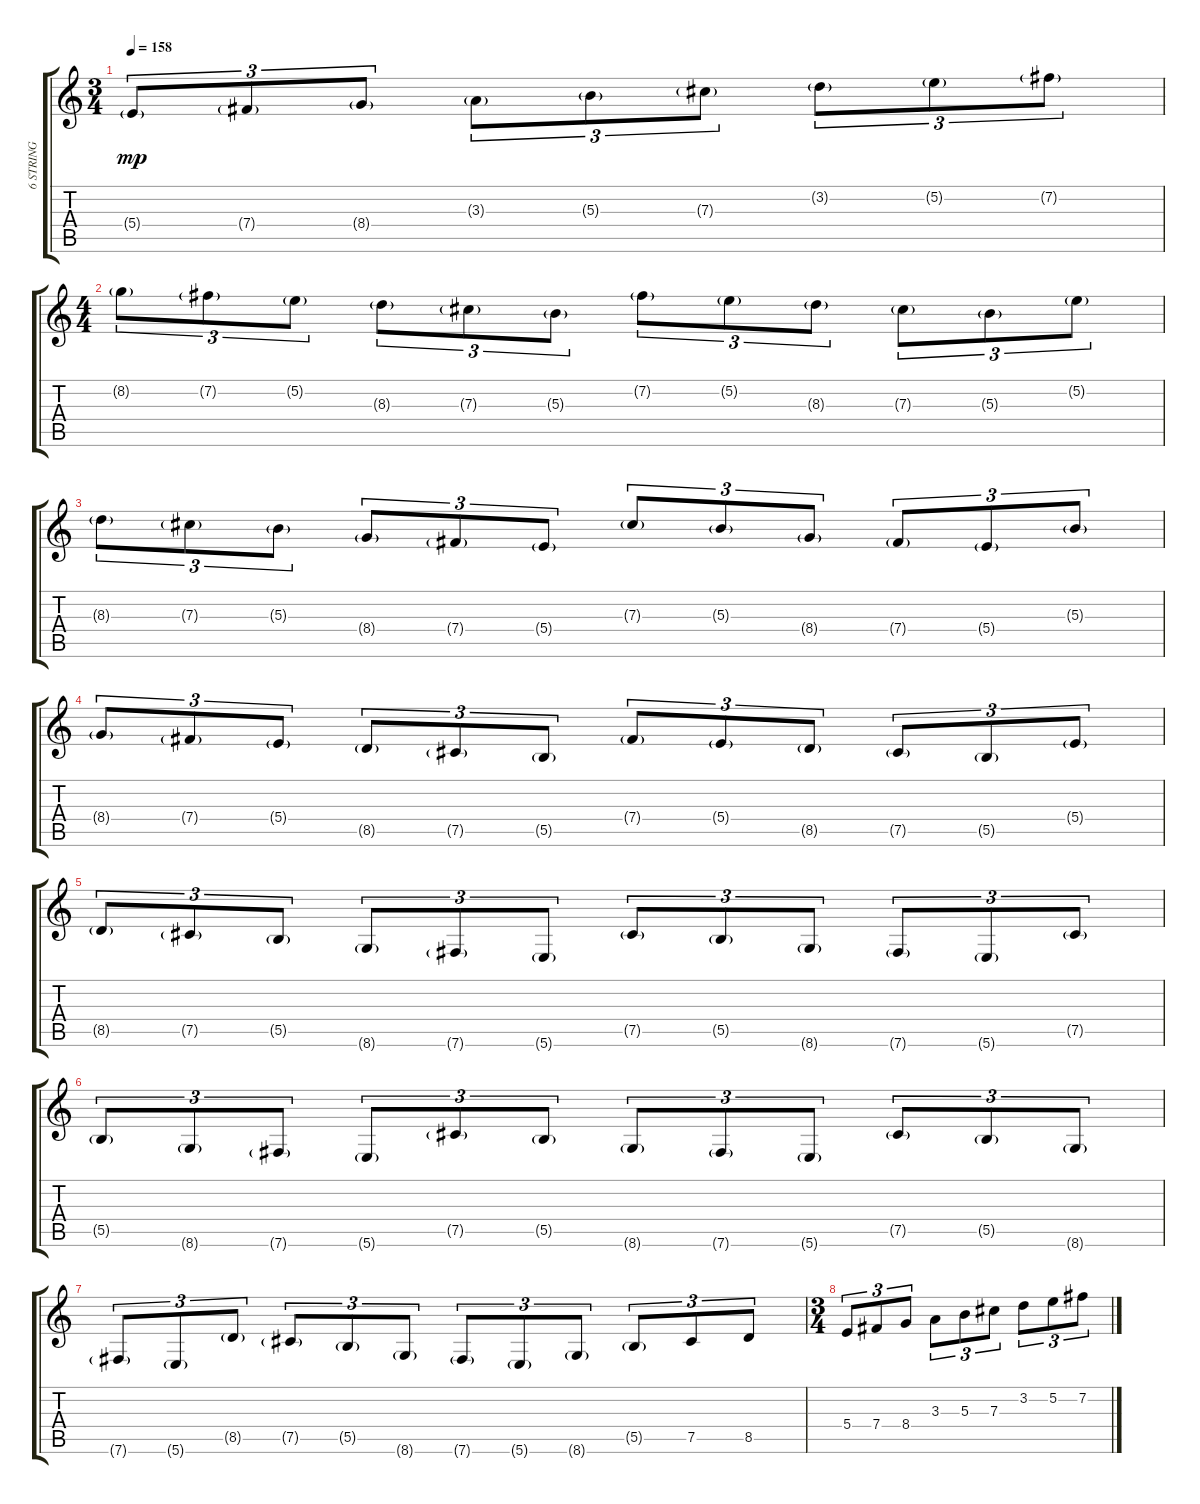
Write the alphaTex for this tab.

\track ("6 STRING" "6 STRING") {instrument distortionguitar}
\staff {score tabs}
\tuning (Eb4 B3 Gb3 B2 Gb2 B1) {hide}
\ts (3 4)
\tempo 158
\clef g2
\ks c
5.4{g}.8{tu (3 2) dy mp} 7.4{g}.8{tu (3 2)} 8.4{g}.8{tu (3 2)} 3.3{g}.8{tu (3 2)} 5.3{g}.8{tu (3 2)} 7.3{g}.8{tu (3 2)} 3.2{g}.8{tu (3 2)} 5.2{g}.8{tu (3 2)} 7.2{g}.8{tu (3 2)} |
\ts (4 4)
8.2{g}.8{tu (3 2)} 7.2{g}.8{tu (3 2)} 5.2{g}.8{tu (3 2)} 8.3{g}.8{tu (3 2)} 7.3{g}.8{tu (3 2)} 5.3{g}.8{tu (3 2)} 7.2{g}.8{tu (3 2)} 5.2{g}.8{tu (3 2)} 8.3{g}.8{tu (3 2)} 7.3{g}.8{tu (3 2)} 5.3{g}.8{tu (3 2)} 5.2{g}.8{tu (3 2)} |
8.3{g}.8{tu (3 2)} 7.3{g}.8{tu (3 2)} 5.3{g}.8{tu (3 2)} 8.4{g}.8{tu (3 2)} 7.4{g}.8{tu (3 2)} 5.4{g}.8{tu (3 2)} 7.3{g}.8{tu (3 2)} 5.3{g}.8{tu (3 2)} 8.4{g}.8{tu (3 2)} 7.4{g}.8{tu (3 2)} 5.4{g}.8{tu (3 2)} 5.3{g}.8{tu (3 2)} |
8.4{g}.8{tu (3 2)} 7.4{g}.8{tu (3 2)} 5.4{g}.8{tu (3 2)} 8.5{g}.8{tu (3 2)} 7.5{g}.8{tu (3 2)} 5.5{g}.8{tu (3 2)} 7.4{g}.8{tu (3 2)} 5.4{g}.8{tu (3 2)} 8.5{g}.8{tu (3 2)} 7.5{g}.8{tu (3 2)} 5.5{g}.8{tu (3 2)} 5.4{g}.8{tu (3 2)} |
8.5{g}.8{tu (3 2)} 7.5{g}.8{tu (3 2)} 5.5{g}.8{tu (3 2)} 8.6{g}.8{tu (3 2)} 7.6{g}.8{tu (3 2)} 5.6{g}.8{tu (3 2)} 7.5{g}.8{tu (3 2)} 5.5{g}.8{tu (3 2)} 8.6{g}.8{tu (3 2)} 7.6{g}.8{tu (3 2)} 5.6{g}.8{tu (3 2)} 7.5{g}.8{tu (3 2)} |
5.5{g}.8{tu (3 2)} 8.6{g}.8{tu (3 2)} 7.6{g}.8{tu (3 2)} 5.6{g}.8{tu (3 2)} 7.5{g}.8{tu (3 2)} 5.5{g}.8{tu (3 2)} 8.6{g}.8{tu (3 2)} 7.6{g}.8{tu (3 2)} 5.6{g}.8{tu (3 2)} 7.5{g}.8{tu (3 2)} 5.5{g}.8{tu (3 2)} 8.6{g}.8{tu (3 2)} |
7.6{g}.8{tu (3 2)} 5.6{g}.8{tu (3 2)} 8.5{g}.8{tu (3 2)} 7.5{g}.8{tu (3 2)} 5.5{g}.8{tu (3 2)} 8.6{g}.8{tu (3 2)} 7.6{g}.8{tu (3 2)} 5.6{g}.8{tu (3 2)} 8.6{g}.8{tu (3 2)} 5.5{g}.8{tu (3 2)} 7.5.8{tu (3 2)} 8.5.8{tu (3 2)} |
\ts (3 4)
5.4.8{tu (3 2)} 7.4.8{tu (3 2)} 8.4.8{tu (3 2)} 3.3.8{tu (3 2)} 5.3.8{tu (3 2)} 7.3.8{tu (3 2)} 3.2.8{tu (3 2)} 5.2.8{tu (3 2)} 7.2.8{tu (3 2)}
